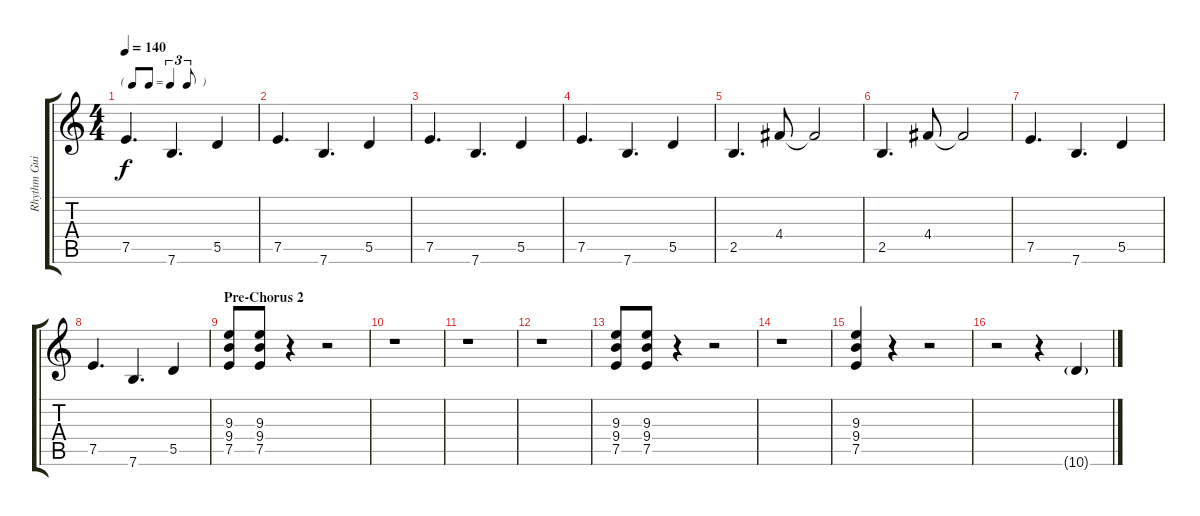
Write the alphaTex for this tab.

\track ("Rhythm Guitar I" "Rhythm Gui") {instrument overdrivenguitar}
\staff {score tabs}
\tuning (E4 B3 G3 D3 A2 E2) {hide}
\ts (4 4)
\tf triplet8th
\tempo 140
\clef g2
\ks c
7.5.4{d dy f} 7.6.4{d} 5.5.4 |
7.5.4{d} 7.6.4{d} 5.5.4 |
7.5.4{d} 7.6.4{d} 5.5.4 |
7.5.4{d} 7.6.4{d} 5.5.4 |
2.5.4{d} 4.4.8 4.4{t}.2 |
2.5.4{d} 4.4.8 4.4{t}.2 |
7.5.4{d} 7.6.4{d} 5.5.4 |
7.5.4{d} 7.6.4{d} 5.5.4 |
\section ("" "Pre-Chorus 2")
(9.3 9.4 7.5).8 (9.3 9.4 7.5).8 r.4 r.2 |
r.1 |
r.1 |
r.1 |
(9.3 9.4 7.5).8 (9.3 9.4 7.5).8 r.4 r.2 |
r.1 |
(9.3 9.4 7.5).4 r.4 r.2 |
r.2 r.4 10.6{ss g}.4
